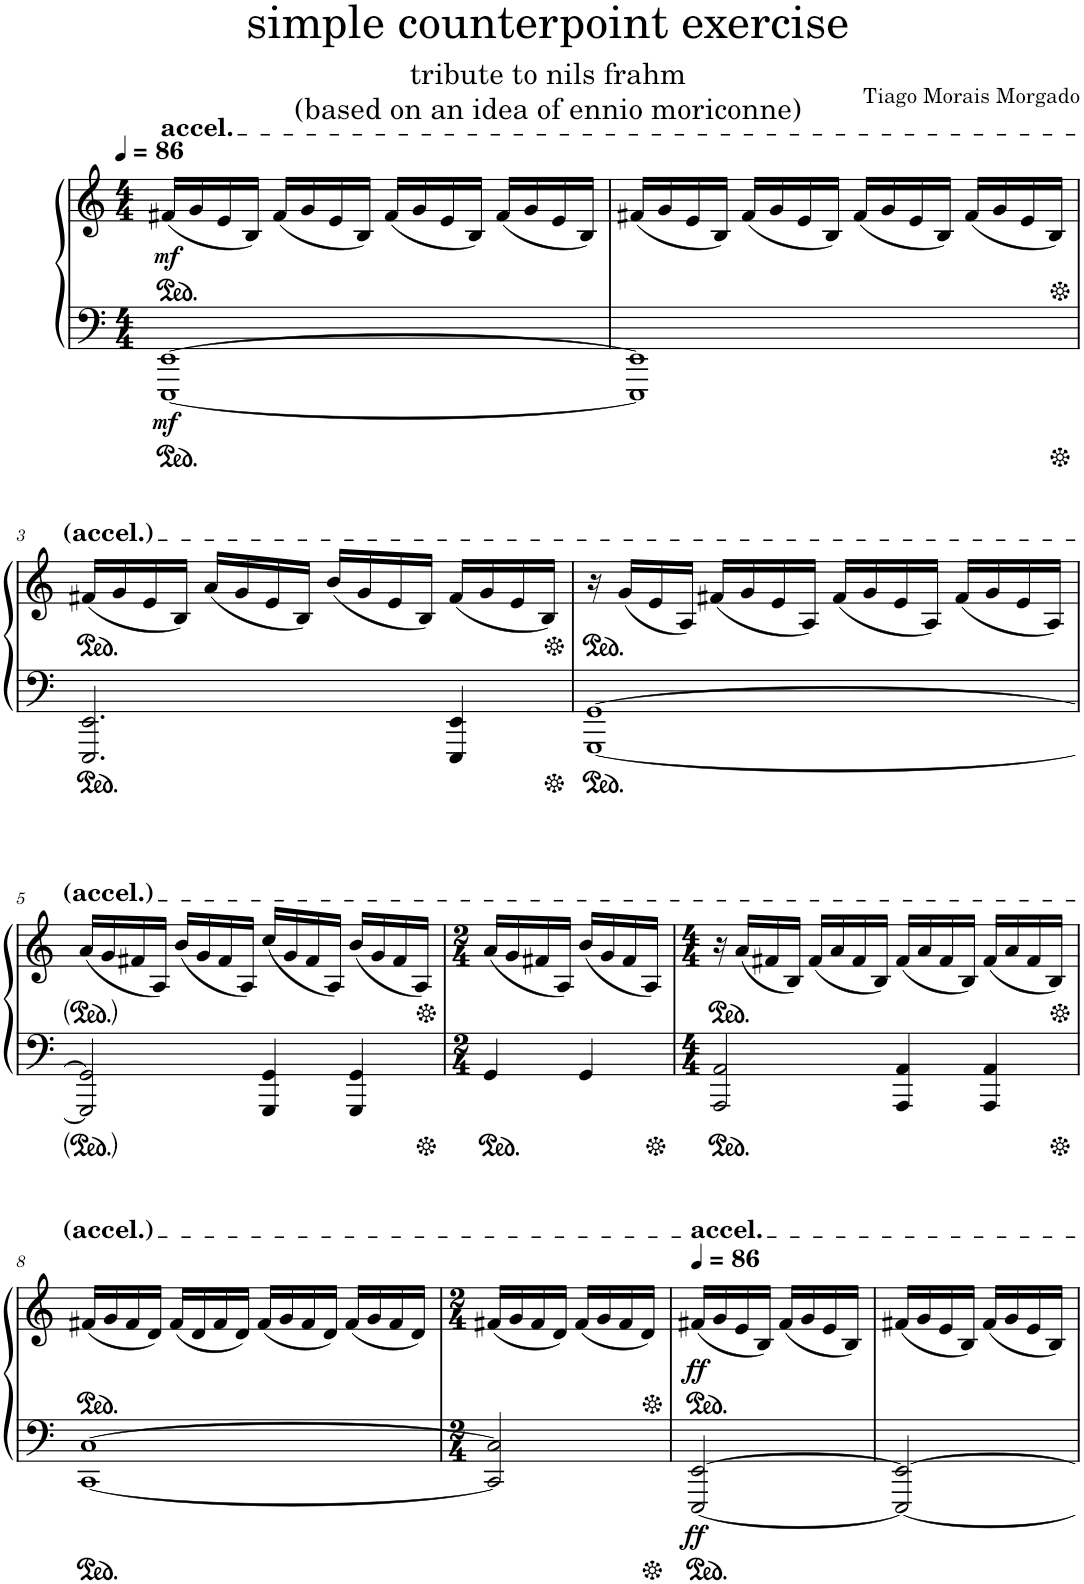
**kern	**kern	**dynam
*part1	*part1	*part1
*staff2	*staff1	*staff1/2
*I"Piano	*	*
*I'Pno.	*	*
*clefF4	*clefG2	*
*k[]	*k[]	*
*M4/4	*M4/4	*
*MM86	*MM86	*
*	*ped	*
=1	=1	=1
!	!LO:TX:a:t=accel.	!
!	!	!LO:DY:b=2
!	!	!LO:DY:n=1:b
[1EEE [1EE	(16f#X/LL	mf mf
.	16g/	.
.	16e/	.
.	16B/JJ)	.
.	(16f#/LL	.
.	16g/	.
.	16e/	.
.	16B/JJ)	.
.	(16f#/LL	.
.	16g/	.
.	16e/	.
.	16B/JJ)	.
.	(16f#/LL	.
.	16g/	.
.	16e/	.
.	16B/JJ)	.
=2	=2	=2
1EEE] 1EE]	(16f#X/LL	.
.	16g/	.
.	16e/	.
.	16B/JJ)	.
.	(16f#/LL	.
.	16g/	.
.	16e/	.
.	16B/JJ)	.
.	(16f#/LL	.
.	16g/	.
.	16e/	.
.	16B/JJ)	.
.	(16f#/LL	.
.	16g/	.
.	16e/	.
.	16B/JJ)	.
!!LO:LB:g=z
=3	=3	=3
*	*Xped	*
*	*ped	*
2.EEE/ 2.EE/	(16f#X/LL	.
.	16g/	.
.	16e/	.
.	16B/JJ)	.
.	(16a/LL	.
.	16g/	.
.	16e/	.
.	16B/JJ)	.
.	(16b/LL	.
.	16g/	.
.	16e/	.
.	16B/JJ)	.
4EEE/ 4EE/	(16f#/LL	.
.	16g/	.
.	16e/	.
.	16B/JJ)	.
=4	=4	=4
*	*Xped	*
*	*ped	*
[1GGG [1GG	16r	.
.	(16g/LL	.
.	16e/	.
.	16A/JJ)	.
.	(16f#X/LL	.
.	16g/	.
.	16e/	.
.	16A/JJ)	.
.	(16f#/LL	.
.	16g/	.
.	16e/	.
.	16A/JJ)	.
.	(16f#/LL	.
.	16g/	.
.	16e/	.
.	16A/JJ)	.
!!LO:LB:g=z
=5	=5	=5
2GGG/] 2GG/]	(16a/LL	.
.	16g/	.
.	16f#X/	.
.	16A/JJ)	.
.	(16b/LL	.
.	16g/	.
.	16f#/	.
.	16A/JJ)	.
4GGG/ 4GG/	(16cc/LL	.
.	16g/	.
.	16f#/	.
.	16A/JJ)	.
4GGG/ 4GG/	(16b/LL	.
.	16g/	.
.	16f#/	.
.	16A/JJ)	.
=6	=6	=6
*M2/4	*M2/4	*
*	*Xped	*
4GG/	(16a/LL	.
.	16g/	.
.	16f#X/	.
.	16A/JJ)	.
4GG/	(16b/LL	.
.	16g/	.
.	16f#/	.
.	16A/JJ)	.
=7	=7	=7
*M4/4	*M4/4	*
*	*ped	*
2AAA/ 2AA/	16r	.
.	(16a/LL	.
.	16f#X/	.
.	16B/JJ)	.
.	(16f#/LL	.
.	16a/	.
.	16f#/	.
.	16B/JJ)	.
4AAA/ 4AA/	(16f#/LL	.
.	16a/	.
.	16f#/	.
.	16B/JJ)	.
4AAA/ 4AA/	(16f#/LL	.
.	16a/	.
.	16f#/	.
.	16B/JJ)	.
!!LO:LB:g=z
=8	=8	=8
*	*Xped	*
*	*ped	*
[1CC [1C	(16f#X/LL	.
.	16g/	.
.	16f#/	.
.	16d/JJ)	.
.	(16f#/LL	.
.	16d/	.
.	16f#/	.
.	16d/JJ)	.
.	(16f#/LL	.
.	16g/	.
.	16f#/	.
.	16d/JJ)	.
.	(16f#/LL	.
.	16g/	.
.	16f#/	.
.	16d/JJ)	.
=9	=9	=9
*M2/4	*M2/4	*
2CC/] 2C/]	(16f#X/LL	.
.	16g/	.
.	16f#/	.
.	16d/JJ)	.
.	(16f#/LL	.
.	16g/	.
.	16f#/	.
.	16d/JJ)	.
=10	=10	=10
*	*Xped	*
*	*MM86	*
!	!LO:TX:a:t=accel.	!
!	!	!LO:DY:b=2
!	!	!LO:DY:n=1:b
[2EEE/ [2EE/	(16f#X/LL	ff ff
.	16g/	.
.	16e/	.
.	16B/JJ)	.
.	(16f#/LL	.
.	16g/	.
.	16e/	.
.	16B/JJ)	.
=11	=11	=11
2EEE/_ 2EE/_	(16f#X/LL	.
.	16g/	.
.	16e/	.
.	16B/JJ)	.
.	(16f#/LL	.
.	16g/	.
.	16e/	.
.	16B/JJ)	.
=	=	=
*-	*-	*-
